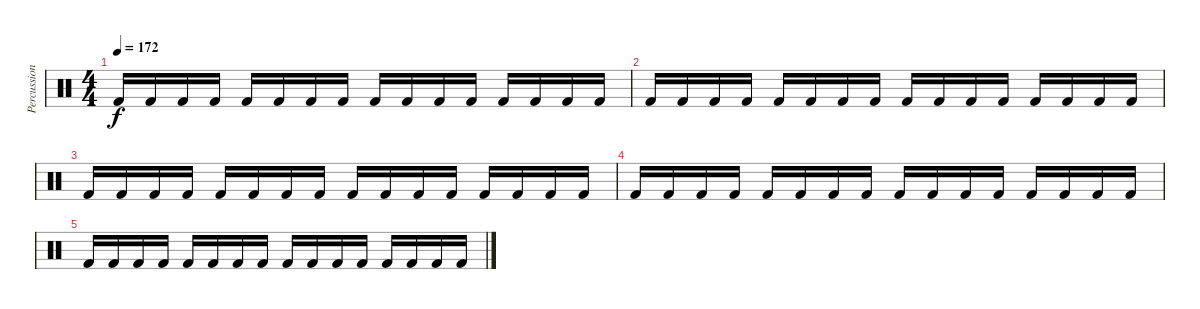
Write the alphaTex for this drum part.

\track ("Percussion" "Percussion") {instrument percussion}
\staff {score}
\articulation defaults
\ts (4 4)
\tempo 172
\clef neutral
\ks c "Kick (hit) 2".16{dy f} "Kick (hit) 2".16 "Kick (hit) 2".16 "Kick (hit) 2".16 "Kick (hit) 2".16 "Kick (hit) 2".16 "Kick (hit) 2".16 "Kick (hit) 2".16 "Kick (hit) 2".16 "Kick (hit) 2".16 "Kick (hit) 2".16 "Kick (hit) 2".16 "Kick (hit) 2".16 "Kick (hit) 2".16 "Kick (hit) 2".16 "Kick (hit) 2".16
|
"Kick (hit) 2".16 "Kick (hit) 2".16 "Kick (hit) 2".16 "Kick (hit) 2".16 "Kick (hit) 2".16 "Kick (hit) 2".16 "Kick (hit) 2".16 "Kick (hit) 2".16 "Kick (hit) 2".16 "Kick (hit) 2".16 "Kick (hit) 2".16 "Kick (hit) 2".16 "Kick (hit) 2".16 "Kick (hit) 2".16 "Kick (hit) 2".16 "Kick (hit) 2".16 |
"Kick (hit) 2".16 "Kick (hit) 2".16 "Kick (hit) 2".16 "Kick (hit) 2".16 "Kick (hit) 2".16 "Kick (hit) 2".16 "Kick (hit) 2".16 "Kick (hit) 2".16 "Kick (hit) 2".16 "Kick (hit) 2".16 "Kick (hit) 2".16 "Kick (hit) 2".16 "Kick (hit) 2".16 "Kick (hit) 2".16 "Kick (hit) 2".16 "Kick (hit) 2".16 |
"Kick (hit) 2".16 "Kick (hit) 2".16 "Kick (hit) 2".16 "Kick (hit) 2".16 "Kick (hit) 2".16 "Kick (hit) 2".16 "Kick (hit) 2".16 "Kick (hit) 2".16 "Kick (hit) 2".16 "Kick (hit) 2".16 "Kick (hit) 2".16 "Kick (hit) 2".16 "Kick (hit) 2".16 "Kick (hit) 2".16 "Kick (hit) 2".16 "Kick (hit) 2".16 |
"Kick (hit) 2".16 "Kick (hit) 2".16 "Kick (hit) 2".16 "Kick (hit) 2".16 "Kick (hit) 2".16 "Kick (hit) 2".16 "Kick (hit) 2".16 "Kick (hit) 2".16 "Kick (hit) 2".16 "Kick (hit) 2".16 "Kick (hit) 2".16 "Kick (hit) 2".16 "Kick (hit) 2".16 "Kick (hit) 2".16 "Kick (hit) 2".16 "Kick (hit) 2".16
